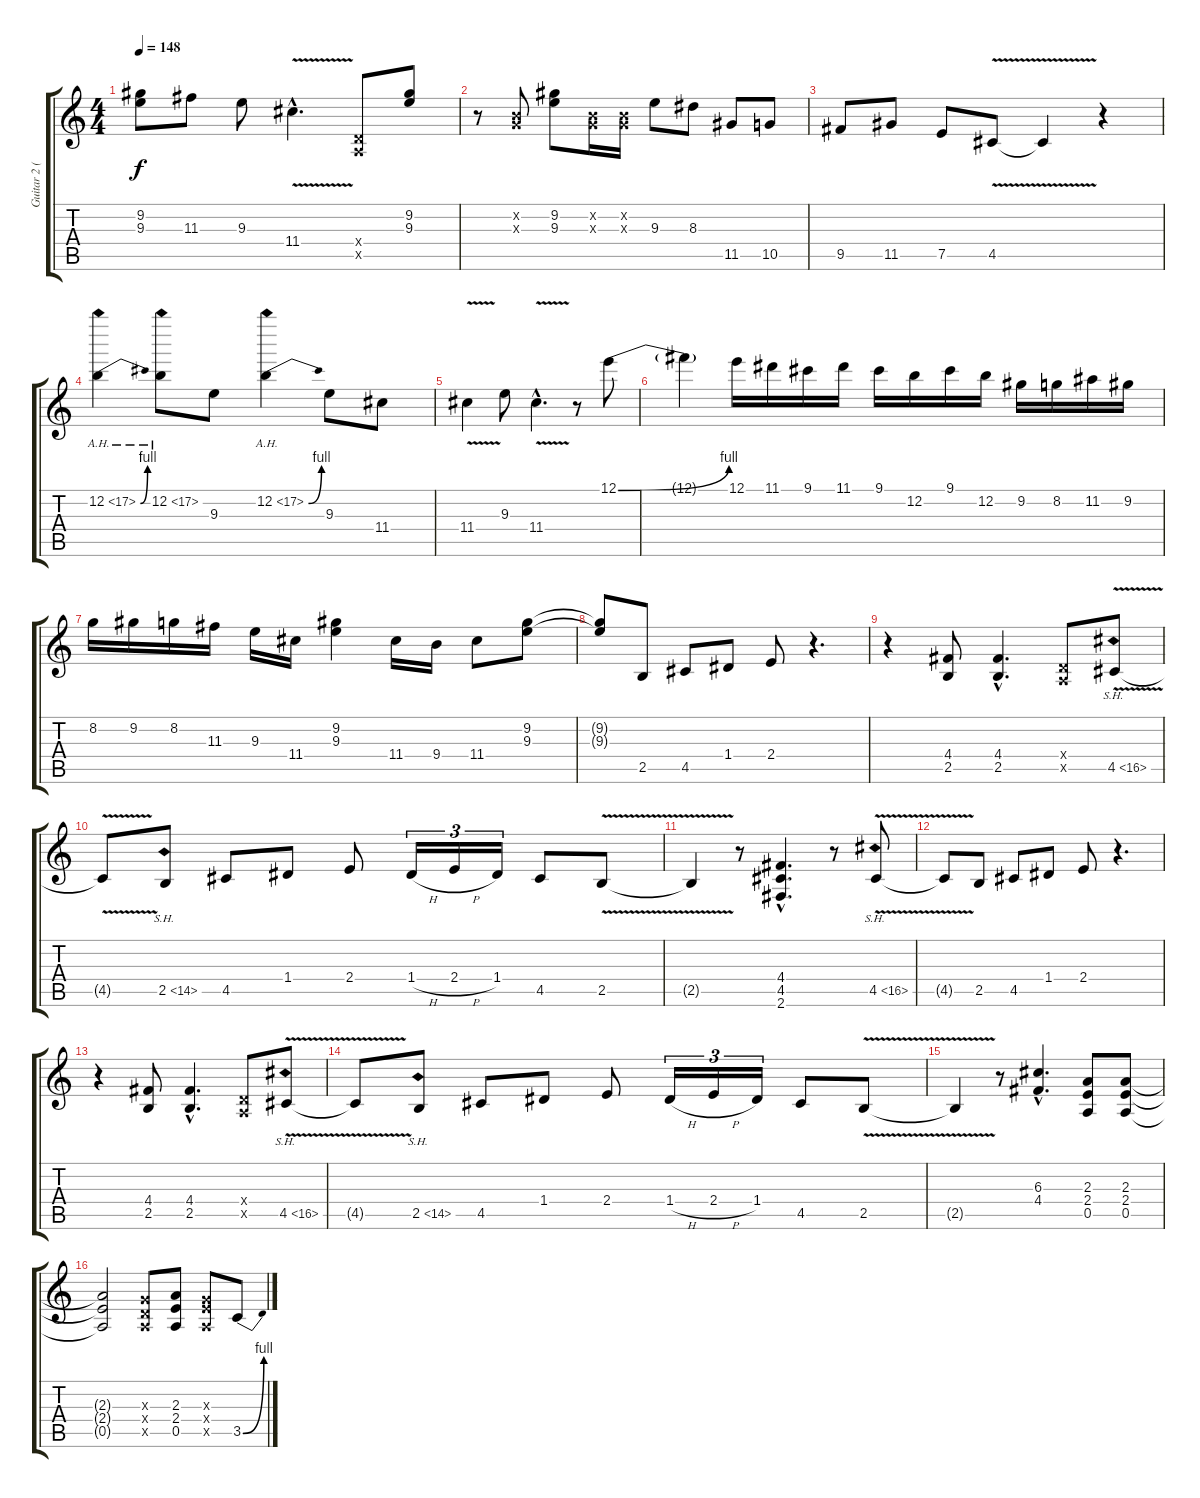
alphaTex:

\track ("Guitar 2 (Solo)" "Guitar 2 (") {instrument overdrivenguitar}
\staff {score tabs}
\tuning (E4 B3 G3 D3 A2 E2) {hide}
\ts (4 4)
\tempo 148
\clef g2
\ks c
(9.2{t} 9.3{t}).8{dy f} 11.3.8 9.3.8 11.4{v hac}.4{d} (0.4{x} 0.5{x}).8 (9.2 9.3).8 |
r.8 (0.2{x} 0.3{x}).8 (9.2 9.3).8 (0.2{x} 0.3{x}).16 (0.2{x} 0.3{x}).16 9.3.8 8.3.8 11.5.8 10.5.8 |
9.5.8 11.5.8 7.5.8 4.5{v}.8 4.5{t}.4 r.4 |
12.2{be (bend 0 0 60 4) ah 5}.4 12.2{ah 5}.8 9.3.8 12.2{be (bend 0 0 60 4) ah 5}.4 9.3.8 11.4.8 |
11.4{v}.4 9.3.8 11.4{v hac}.4{d} r.8 12.1{be (bend 0 0 60 4)}.8 |
12.1{t}.4 12.1.16 11.1.16 9.1.16 11.1.16 9.1.16 12.2.16 9.1.16 12.2.16 9.2.16 8.2.16 11.2.16 9.2.16 |
8.2.16 9.2.16 8.2.16 11.3.16 9.3.16 11.4.16 (9.2 9.3).4 11.4.16 9.4.16 11.4.8 (9.2 9.3).8 |
(9.2{t} 9.3{t}).8 2.5.8 4.5.8 1.4.8 2.4.8 r.4{d} |
r.4 (4.4 2.5).8 (4.4{hac} 2.5{hac}).4{d} (0.4{x} 0.5{x}).8 4.5{sh 12 v}.8 |
4.5{t}.8 2.5{sh 12}.8 4.5.8 1.4.8 2.4.8 1.4{h}.16{tu (3 2)} 2.4{h}.16{tu (3 2)} 1.4.16{tu (3 2)} 4.5.8 2.5{v}.8 |
2.5{t}.4 r.8 (4.4{hac} 4.5{hac} 2.6{hac}).4{d} r.8 4.5{sh 12 v}.8 |
4.5{t}.8 2.5.8 4.5.8 1.4.8 2.4.8 r.4{d} |
r.4 (4.4 2.5).8 (4.4{hac} 2.5{hac}).4{d} (0.4{x} 0.5{x}).8 4.5{sh 12 v}.8 |
4.5{t}.8 2.5{sh 12}.8 4.5.8 1.4.8 2.4.8 1.4{h}.16{tu (3 2)} 2.4{h}.16{tu (3 2)} 1.4.16{tu (3 2)} 4.5.8 2.5{v}.8 |
2.5{t}.4 r.8 (6.3{hac} 4.4{hac}).4{d} (2.3 2.4 0.5).8 (2.3 2.4 0.5).8 |
(2.3{t} 2.4{t} 0.5{t}).2 (0.3{x} 0.4{x} 0.5{x}).8 (2.3 2.4 0.5).8 (0.3{x} 2.4{x} 0.5{x}).8 3.5{be (bend 0 0 60 4)}.8
